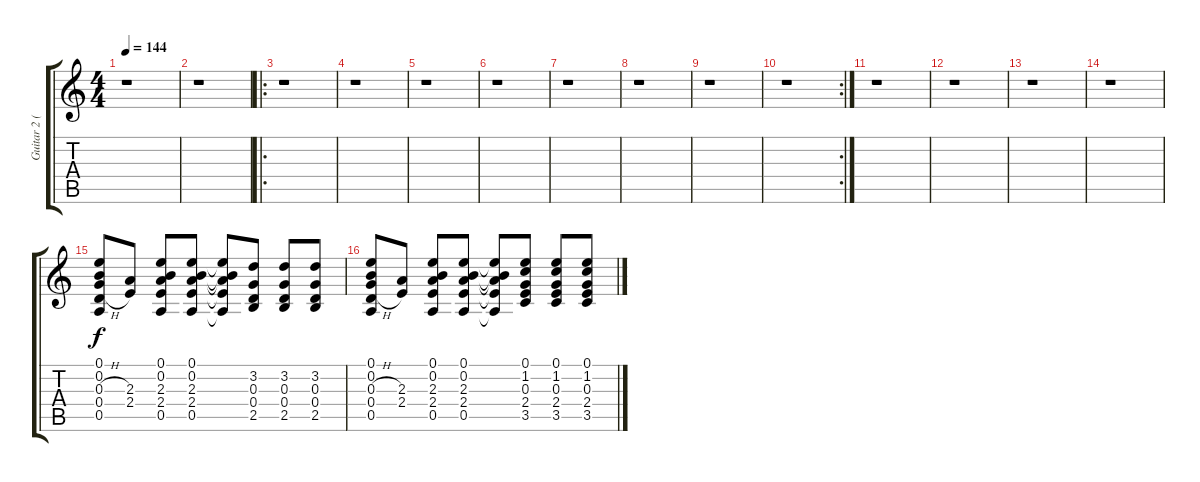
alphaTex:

\track ("Guitar 2 (12-string)" "Guitar 2 (") {instrument acousticguitarsteel}
\staff {score tabs}
\tuning (E4 B3 G3 D3 A2 E2) {hide}
\ts (4 4)
\tempo 144
\clef g2
\ks c
r.1{dy f instrument acousticguitarsteel} |
r.1 |
\ro
r.1 |
r.1 |
r.1 |
r.1 |
r.1 |
r.1 |
r.1 |
\rc 2
r.1 |
r.1 |
r.1 |
r.1 |
r.1 |
(0.1 0.2 0.3{h} 0.4{h} 0.5).8 (2.3 2.4).8 (0.1 0.2 2.3 2.4 0.5).8 (0.1 0.2 2.3 2.4 0.5).8 (0.1{t} 0.2{t} 2.3{t} 2.4{t} 0.5{t}).8 (3.2 0.3 0.4 2.5).8 (3.2 0.3 0.4 2.5).8 (3.2 0.3 0.4 2.5).8 |
(0.1 0.2 0.3{h} 0.4{h} 0.5).8 (2.3 2.4).8 (0.1 0.2 2.3 2.4 0.5).8 (0.1 0.2 2.3 2.4 0.5).8 (0.1{t} 0.2{t} 2.3{t} 2.4{t} 0.5{t}).8 (0.1 1.2 0.3 2.4 3.5).8 (0.1 1.2 0.3 2.4 3.5).8 (0.1 1.2 0.3 2.4 3.5).8
